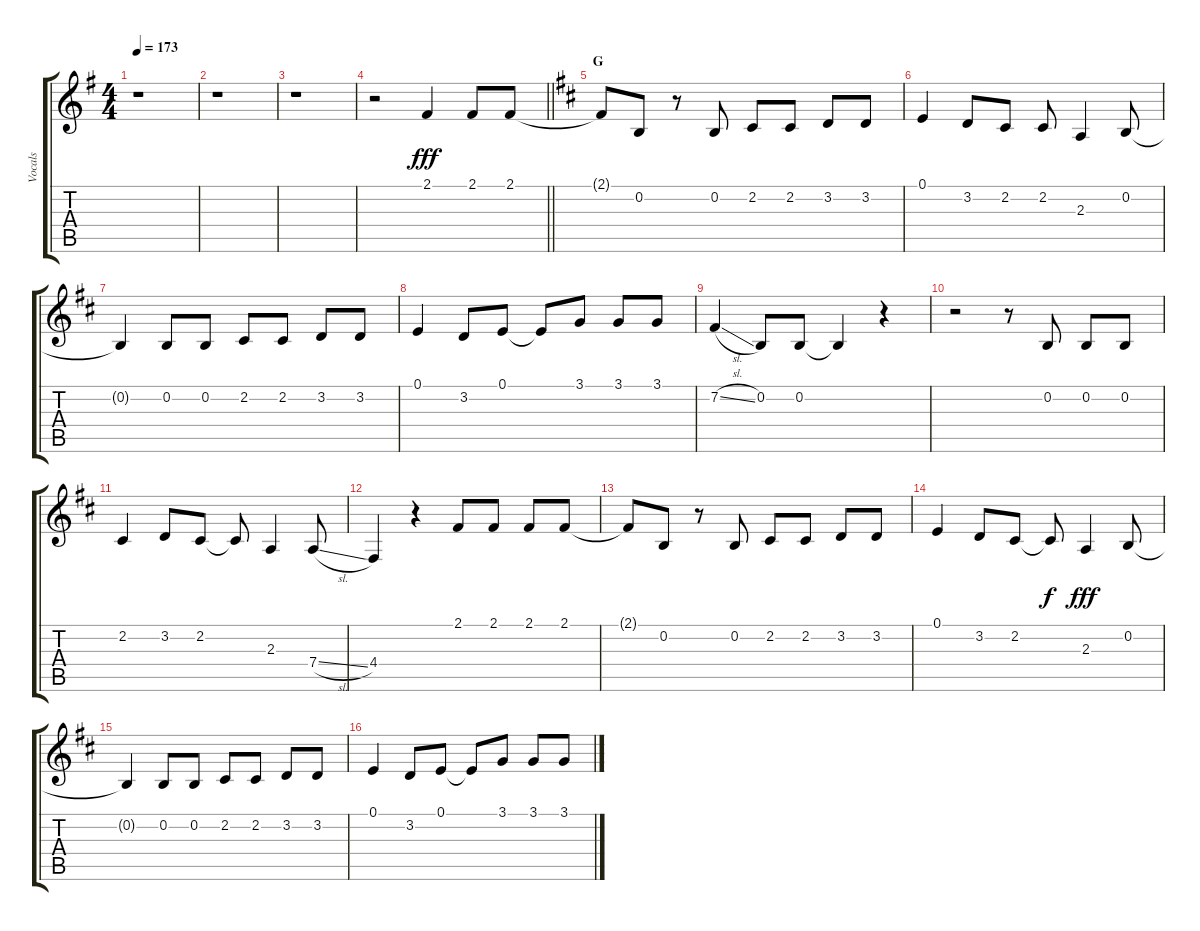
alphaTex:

\track ("Vocals" "Vocals") {instrument voiceoohs}
\staff {score tabs}
\tuning (E4 B3 G3 D3 A2 E2) {hide}
\ts (4 4)
\tempo 173
\clef g2
\ks g
r.1{dy fff} |
r.1 |
r.1 |
\barLineRight lightlight
r.2 2.1.4 2.1.8 2.1.8 |
\section ("" "G")
\ks d
2.1{t}.8 0.2.8 r.8 0.2.8 2.2.8 2.2.8 3.2.8 3.2.8 |
0.1.4 3.2.8 2.2.8 2.2.8 2.3.4 0.2.8 |
0.2{t}.4 0.2.8 0.2.8 2.2.8 2.2.8 3.2.8 3.2.8 |
0.1.4 3.2.8 0.1.8 0.1{t}.8 3.1.8 3.1.8 3.1.8 |
7.2{sl}.4 0.2.8 0.2.8 0.2{t}.4 r.4 |
r.2 r.8 0.2.8 0.2.8 0.2.8 |
2.2.4 3.2.8 2.2.8 2.2{t}.8 2.3.4 7.4{sl}.8 |
4.4.4 r.4 2.1.8 2.1.8 2.1.8 2.1.8 |
2.1{t}.8 0.2.8 r.8 0.2.8 2.2.8 2.2.8 3.2.8 3.2.8 |
0.1.4 3.2.8 2.2.8 2.2{t}.8{dy f} 2.3.4{dy fff} 0.2.8 |
0.2{t}.4 0.2.8 0.2.8 2.2.8 2.2.8 3.2.8 3.2.8 |
0.1.4 3.2.8 0.1.8 0.1{t}.8 3.1.8 3.1.8 3.1.8
